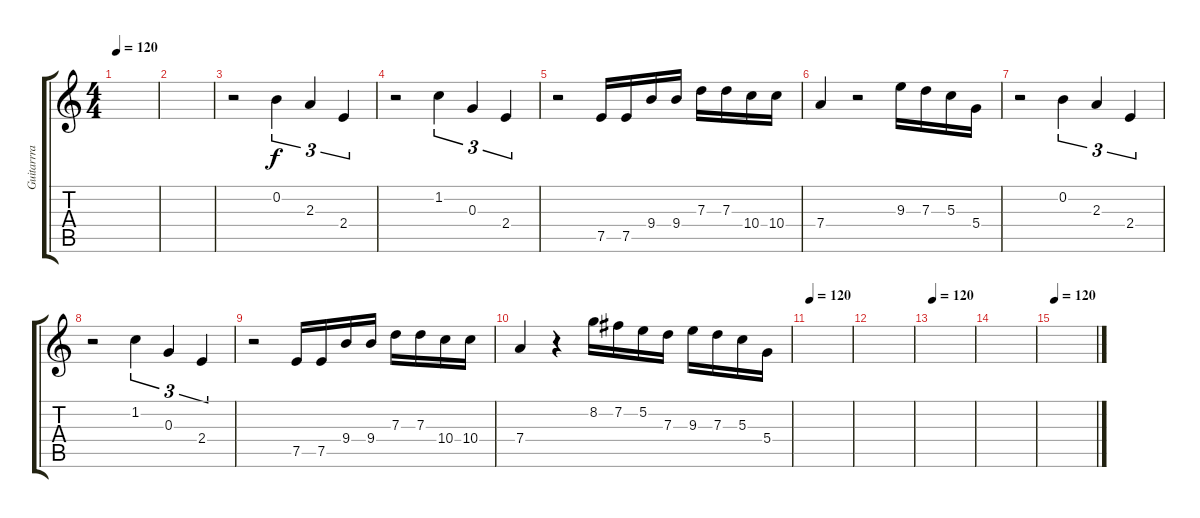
\track ("Guitarrra Solo" "Guitarrra ") {instrument distortionguitar}
\staff {score tabs}
\tuning (E4 B3 G3 D3 A2 E2) {hide}
\ts (4 4)
\tempo 120
\clef g2
\ks c
|
|
r.2 0.2.4{tu (3 2)} 2.3.4{tu (3 2)} 2.4.4{tu (3 2)} |
r.2 1.2.4{tu (3 2)} 0.3.4{tu (3 2)} 2.4.4{tu (3 2)} |
r.2 7.5.16 7.5.16 9.4.16 9.4.16 7.3.16 7.3.16 10.4.16 10.4.16 |
7.4.4 r.2 9.3.16 7.3.16 5.3.16 5.4.16 |
r.2 0.2.4{tu (3 2)} 2.3.4{tu (3 2)} 2.4.4{tu (3 2)} |
r.2 1.2.4{tu (3 2)} 0.3.4{tu (3 2)} 2.4.4{tu (3 2)} |
r.2 7.5.16 7.5.16 9.4.16 9.4.16 7.3.16 7.3.16 10.4.16 10.4.16 |
7.4.4 r.4 8.2.16 7.2.16 5.2.16 7.3.16 9.3.16 7.3.16 5.3.16 5.4.16 |
\tempo 120
|
|
\tempo 120
|
|
\tempo 120
